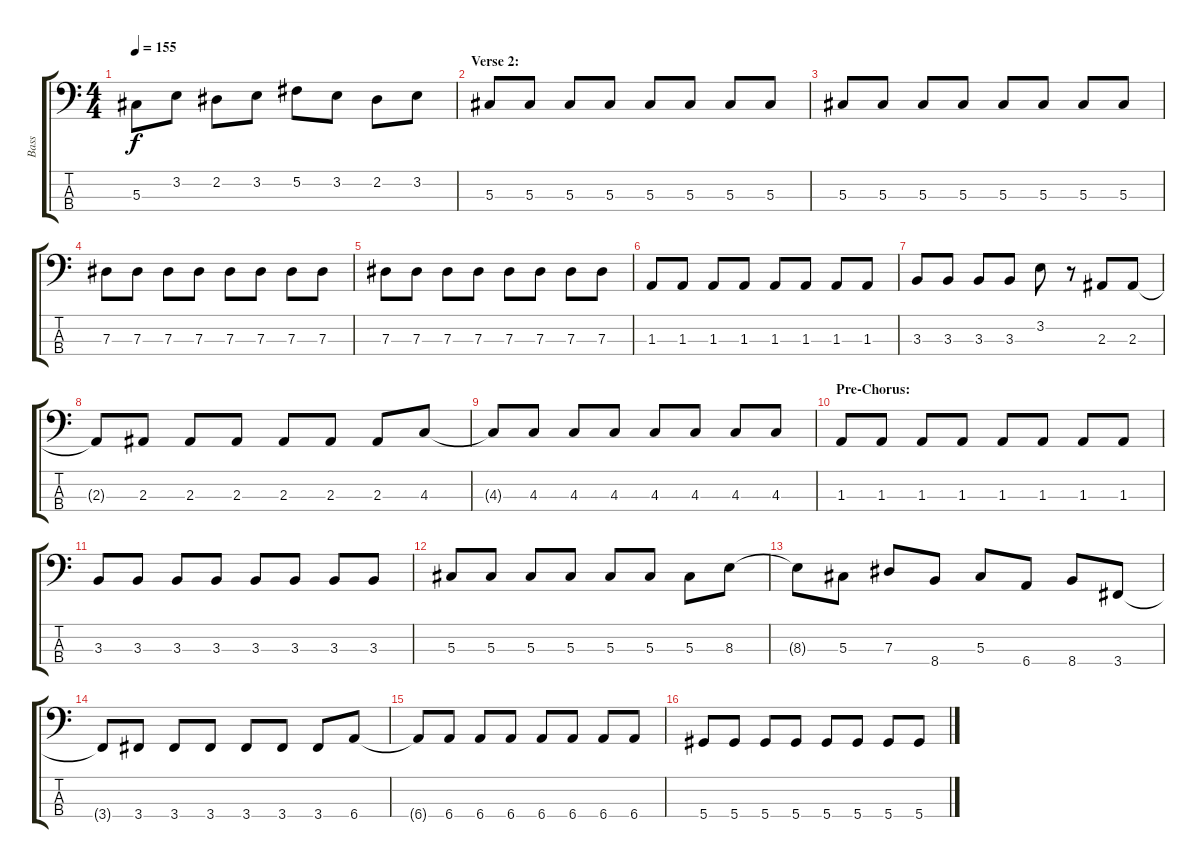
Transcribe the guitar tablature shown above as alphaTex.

\track ("Bass" "Bass") {instrument slapbass2}
\staff {score tabs}
\tuning (Gb2 Db2 Ab1 Eb1) {hide}
\ts (4 4)
\tempo 155
\clef f4
\ks c
5.3.8{dy f} 3.2.8 2.2.8 3.2.8 5.2.8 3.2.8 2.2.8 3.2.8 |
\section ("" "Verse 2:")
5.3.8 5.3.8 5.3.8 5.3.8 5.3.8 5.3.8 5.3.8 5.3.8 |
5.3.8 5.3.8 5.3.8 5.3.8 5.3.8 5.3.8 5.3.8 5.3.8 |
7.3.8 7.3.8 7.3.8 7.3.8 7.3.8 7.3.8 7.3.8 7.3.8 |
7.3.8 7.3.8 7.3.8 7.3.8 7.3.8 7.3.8 7.3.8 7.3.8 |
1.3.8 1.3.8 1.3.8 1.3.8 1.3.8 1.3.8 1.3.8 1.3.8 |
3.3.8 3.3.8 3.3.8 3.3.8 3.2.8 r.8 2.3.8 2.3.8 |
2.3{t}.8 2.3.8 2.3.8 2.3.8 2.3.8 2.3.8 2.3.8 4.3.8 |
4.3{t}.8 4.3.8 4.3.8 4.3.8 4.3.8 4.3.8 4.3.8 4.3.8 |
\section ("" "Pre-Chorus:")
1.3.8 1.3.8 1.3.8 1.3.8 1.3.8 1.3.8 1.3.8 1.3.8 |
3.3.8 3.3.8 3.3.8 3.3.8 3.3.8 3.3.8 3.3.8 3.3.8 |
5.3.8 5.3.8 5.3.8 5.3.8 5.3.8 5.3.8 5.3.8 8.3.8 |
8.3{t}.8 5.3.8 7.3.8 8.4.8 5.3.8 6.4.8 8.4.8 3.4.8 |
3.4{t}.8 3.4.8 3.4.8 3.4.8 3.4.8 3.4.8 3.4.8 6.4.8 |
6.4{t}.8 6.4.8 6.4.8 6.4.8 6.4.8 6.4.8 6.4.8 6.4.8 |
5.4.8 5.4.8 5.4.8 5.4.8 5.4.8 5.4.8 5.4.8 5.4.8
